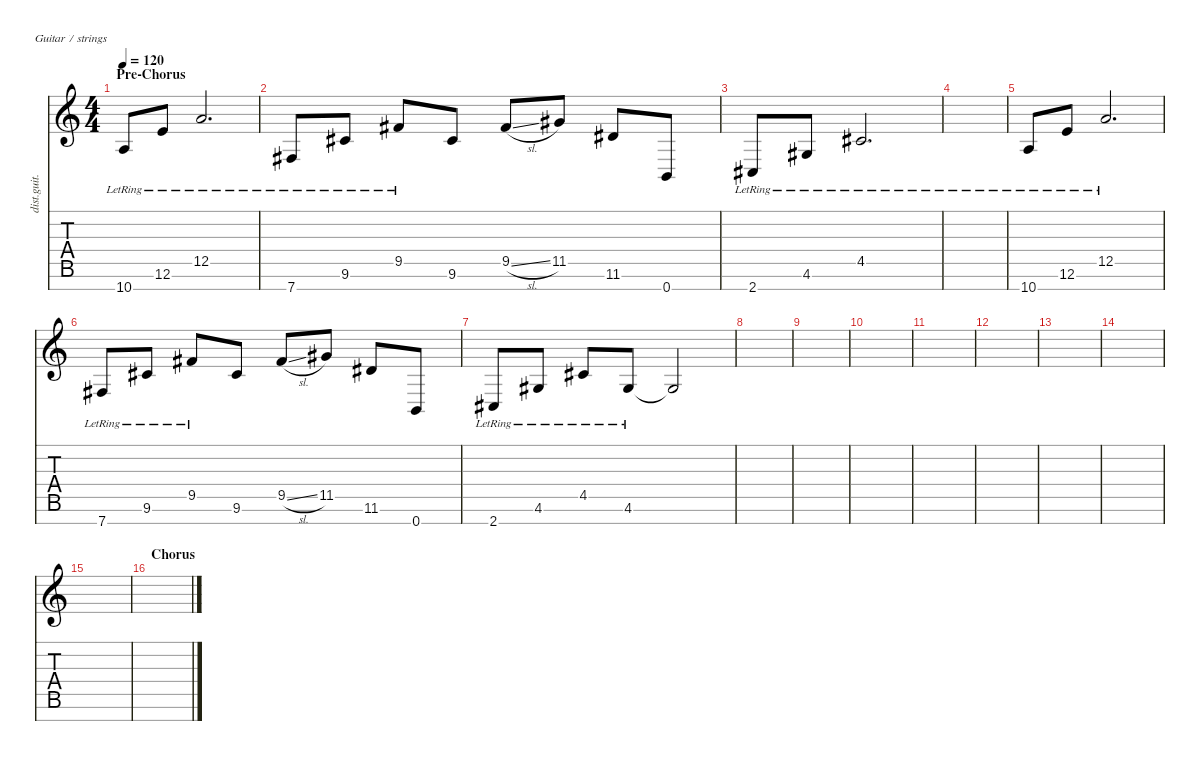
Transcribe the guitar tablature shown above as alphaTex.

\defaultSystemsLayout 4
\hideDynamics
\bracketExtendMode nobrackets
\track ("Clean Guitar - Petr" "dist.guit.") {instrument distortionguitar}
\staff {score tabs}
\tuning (E4 B3 G3 D3 A2 E2 B1)
\ts (4 4)
\section ("" "Pre-Chorus")
\tempo 120
\clef g2
\ks c
10.7{lr}.8{dy ff} 12.6{lr}.8 12.5{lr}.2{d} |
7.7{lr acc #}.8 9.6{lr acc #}.8 9.5{lr acc #}.8 9.6{acc #}.8 9.5{sl acc #}.8 11.5{acc #}.8 11.6{acc #}.8 0.7.8 |
2.7{lr acc #}.8 4.6{lr acc #}.8 4.5{lr acc #}.2{d} |
|
10.7{lr}.8 12.6{lr}.8 12.5{lr}.2{d} |
7.7{lr acc #}.8 9.6{lr acc #}.8 9.5{lr acc #}.8 9.6{acc #}.8 9.5{sl acc #}.8 11.5{acc #}.8 11.6{acc #}.8 0.7.8 |
2.7{lr acc #}.8 4.6{lr acc #}.8 4.5{lr acc #}.8 4.6{lr acc #}.8 4.6{t acc #}.2 |
|
|
|
|
|
|
|
|
\section ("" "Chorus")
